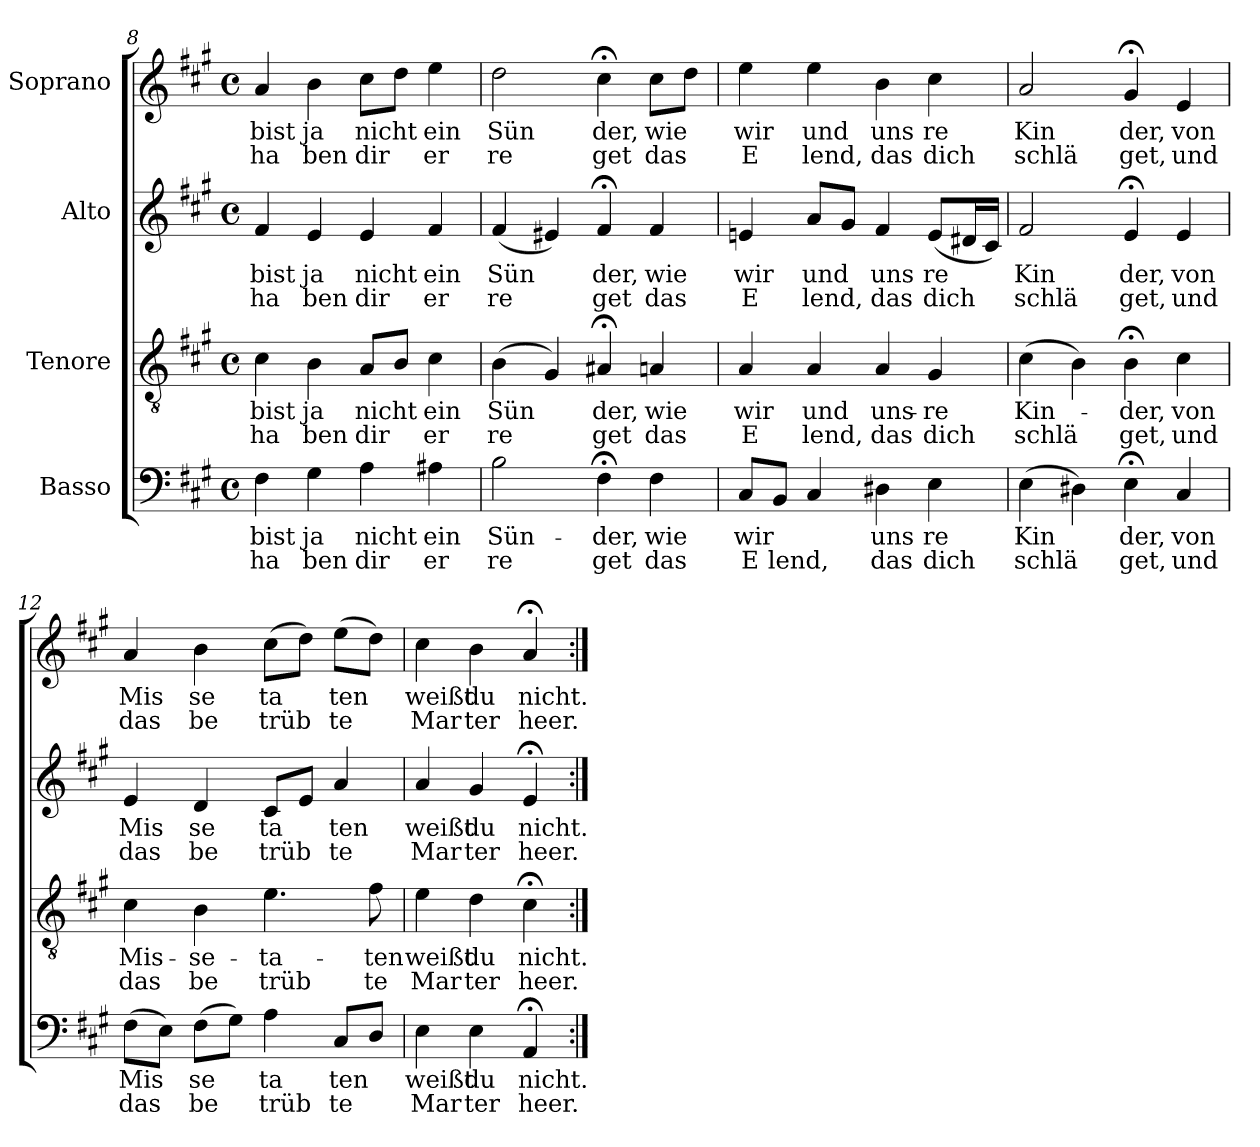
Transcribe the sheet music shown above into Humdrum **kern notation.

**kern	**text	**text	**kern	**text	**text	**kern	**text	**text	**kern	**text	**text
*part4	*part4	*part4	*part3	*part3	*part3	*part2	*part2	*part2	*part1	*part1	*part1
*staff4	*staff4	*staff4	*staff3	*staff3	*staff3	*staff2	*staff2	*staff2	*staff1	*staff1	*staff1
*I"Basso	*	*	*I"Tenore	*	*	*I"Alto	*	*	*I"Soprano	*	*
*clefF4	*	*	*clefGv2	*	*	*clefG2	*	*	*clefG2	*	*
*k[f#c#g#]	*	*	*k[f#c#g#]	*	*	*k[f#c#g#]	*	*	*k[f#c#g#]	*	*
*A:	*	*	*A:	*	*	*A:	*	*	*A:	*	*
*M4/4	*	*	*M4/4	*	*	*M4/4	*	*	*M4/4	*	*
*met(c)	*	*	*met(c)	*	*	*met(c)	*	*	*met(c)	*	*
=8	=8	=8	=8	=8	=8	=8	=8	=8	=8	=8	=8
!	!LO:LY:b:rj	!LO:LY:b:rj	!	!LO:LY:b:rj	!LO:LY:b:rj	!	!LO:LY:b:rj	!LO:LY:b:rj	!	!LO:LY:b:rj	!LO:LY:b:rj
4F#\	bist	ha	4c#\	bist	ha	4f#/	bist	ha	4a/	bist	ha
!	!LO:LY:b:rj	!LO:LY:b:rj	!	!LO:LY:b:rj	!LO:LY:b:rj	!	!LO:LY:b:rj	!LO:LY:b:rj	!	!LO:LY:b:rj	!LO:LY:b:rj
4G#\	ja	ben	4B\	ja	ben	4e/	ja	ben	4b\	ja	ben
!	!LO:LY:b:rj	!LO:LY:b:rj	!	!LO:LY:b:rj	!LO:LY:b:rj	!	!LO:LY:b:rj	!LO:LY:b:rj	!	!LO:LY:b:rj	!LO:LY:b:rj
4A\	nicht	dir	8A/L	nicht	dir	4e/	nicht	dir	8cc#\L	nicht	dir
.	.	.	8B/J	.	.	.	.	.	8dd\J	.	.
!	!LO:LY:b:rj	!LO:LY:b:rj	!	!LO:LY:b:rj	!LO:LY:b:rj	!	!LO:LY:b:rj	!LO:LY:b:rj	!	!LO:LY:b:rj	!LO:LY:b:rj
4A#X\	ein	er	4c#\	ein	er	4f#/	ein	er	4ee\	ein	er
=9	=9	=9	=9	=9	=9	=9	=9	=9	=9	=9	=9
!	!LO:LY:b:rj	!LO:LY:b:rj	!	!LO:LY:b:rj	!LO:LY:b:rj	!	!LO:LY:b:rj	!LO:LY:b:rj	!	!LO:LY:b:rj	!LO:LY:b:rj
2B\	Sün-	re	(>4B\	Sün	re	(<4f#/	Sün	re	2dd\	Sün	re
.	.	.	4G#/)	.	.	4e#X/)	.	.	.	.	.
!	!LO:LY:b:rj	!LO:LY:b:rj	!	!LO:LY:b:rj	!LO:LY:b:rj	!	!LO:LY:b:rj	!LO:LY:b:rj	!	!LO:LY:b:rj	!LO:LY:b:rj
4F#;<\	-der,	get	4A#X;</	der,	get	4f#;</	der,	get	4cc#;<\	der,	get
!	!LO:LY:b:rj	!LO:LY:b:rj	!	!LO:LY:b:rj	!LO:LY:b:rj	!	!LO:LY:b:rj	!LO:LY:b:rj	!	!LO:LY:b:rj	!LO:LY:b:rj
4F#\	wie	das	4An/	wie	das	4f#/	wie	das	8cc#\L	wie	das
.	.	.	.	.	.	.	.	.	8dd\J	.	.
!!LO:PB:g=z
=10	=10	=10	=10	=10	=10	=10	=10	=10	=10	=10	=10
!	!LO:LY:b:rj	!LO:LY:b:rj	!	!LO:LY:b:rj	!LO:LY:b:rj	!	!LO:LY:b:rj	!LO:LY:b:rj	!	!LO:LY:b:rj	!LO:LY:b:rj
8C#/L	wir	E	4A/	wir	E	4en/	wir	E	4ee\	wir	E
!	!	!LO:LY:b:rj	!	!	!	!	!	!	!	!	!
8BB/J	.	lend,	.	.	.	.	.	.	.	.	.
!	!	!	!	!LO:LY:b:rj	!LO:LY:b:rj	!	!LO:LY:b:rj	!LO:LY:b:rj	!	!LO:LY:b:rj	!LO:LY:b:rj
4C#/	.	.	4A/	und	lend,	8a/L	und	lend,	4ee\	und	lend,
.	.	.	.	.	.	8g#/J	.	.	.	.	.
!	!LO:LY:b:rj	!LO:LY:b:rj	!	!LO:LY:b:rj	!LO:LY:b:rj	!	!LO:LY:b:rj	!LO:LY:b:rj	!	!LO:LY:b:rj	!LO:LY:b:rj
4D#X\	uns	das	4A/	uns-	das	4f#/	uns	das	4b\	uns	das
!	!LO:LY:b:rj	!LO:LY:b:rj	!	!LO:LY:b:rj	!LO:LY:b:rj	!	!LO:LY:b:rj	!LO:LY:b:rj	!	!LO:LY:b:rj	!LO:LY:b:rj
4E\	re	dich	4G#/	-re	dich	(<8e/L	re	dich	4cc#\	re	dich
.	.	.	.	.	.	16d#X/L	.	.	.	.	.
.	.	.	.	.	.	16c#/JJ)	.	.	.	.	.
=11	=11	=11	=11	=11	=11	=11	=11	=11	=11	=11	=11
!	!LO:LY:b:rj	!LO:LY:b:rj	!	!LO:LY:b:rj	!LO:LY:b:rj	!	!LO:LY:b:rj	!LO:LY:b:rj	!	!LO:LY:b:rj	!LO:LY:b:rj
(>4E\	Kin	schlä	(>4c#\	Kin-	schlä	2f#/	Kin	schlä	2a/	Kin	schlä
4D#X\)	.	.	4B\)	.	.	.	.	.	.	.	.
!	!LO:LY:b:rj	!LO:LY:b:rj	!	!LO:LY:b:rj	!LO:LY:b:rj	!	!LO:LY:b:rj	!LO:LY:b:rj	!	!LO:LY:b:rj	!LO:LY:b:rj
4E;<\	der,	get,	4B;<\	-der,	get,	4e;</	der,	get,	4g#;</	der,	get,
!	!LO:LY:b:rj	!LO:LY:b:rj	!	!LO:LY:b:rj	!LO:LY:b:rj	!	!LO:LY:b:rj	!LO:LY:b:rj	!	!LO:LY:b:rj	!LO:LY:b:rj
4C#/	von	und	4c#\	von	und	4e/	von	und	4e/	von	und
=12	=12	=12	=12	=12	=12	=12	=12	=12	=12	=12	=12
!	!LO:LY:b:rj	!LO:LY:b:rj	!	!LO:LY:b:rj	!LO:LY:b:rj	!	!LO:LY:b:rj	!LO:LY:b:rj	!	!LO:LY:b:rj	!LO:LY:b:rj
(>8F#\L	Mis	das	4c#\	Mis-	das	4e/	Mis	das	4a/	Mis	das
8E\J)	.	.	.	.	.	.	.	.	.	.	.
!	!LO:LY:b:rj	!LO:LY:b:rj	!	!LO:LY:b:rj	!LO:LY:b:rj	!	!LO:LY:b:rj	!LO:LY:b:rj	!	!LO:LY:b:rj	!LO:LY:b:rj
(>8F#\L	se	be	4B\	-se-	be	4d/	se	be	4b\	se	be
8G#\J)	.	.	.	.	.	.	.	.	.	.	.
!	!LO:LY:b:rj	!LO:LY:b:rj	!	!LO:LY:b:rj	!LO:LY:b:rj	!	!LO:LY:b:rj	!LO:LY:b:rj	!	!LO:LY:b:rj	!LO:LY:b:rj
4A\	ta	trüb	4.e\	-ta-	trüb	8c#/L	ta	trüb	(>8cc#\L	ta	trüb
.	.	.	.	.	.	8e/J	.	.	8dd\J)	.	.
!	!LO:LY:b:rj	!LO:LY:b:rj	!	!	!	!	!LO:LY:b:rj	!LO:LY:b:rj	!	!LO:LY:b:rj	!LO:LY:b:rj
8C#/L	ten	te	.	.	.	4a/	ten	te	(>8ee\L	ten	te
!	!	!	!	!LO:LY:b:rj	!LO:LY:b:rj	!	!	!	!	!	!
8D/J	.	.	8f#\	-ten	te	.	.	.	8dd\J)	.	.
=13	=13	=13	=13	=13	=13	=13	=13	=13	=13	=13	=13
!	!LO:LY:b:rj	!LO:LY:b:rj	!	!LO:LY:b:rj	!LO:LY:b:rj	!	!LO:LY:b:rj	!LO:LY:b:rj	!	!LO:LY:b:rj	!LO:LY:b:rj
4E\	weißt	Mar	4e\	weißt	Mar	4a/	weißt	Mar	4cc#\	weißt	Mar
!	!LO:LY:b:rj	!LO:LY:b:rj	!	!LO:LY:b:rj	!LO:LY:b:rj	!	!LO:LY:b:rj	!LO:LY:b:rj	!	!LO:LY:b:rj	!LO:LY:b:rj
4E\	du	ter	4d\	du	ter	4g#/	du	ter	4b\	du	ter
!	!LO:LY:b:rj	!LO:LY:b:rj	!	!LO:LY:b:rj	!LO:LY:b:rj	!	!LO:LY:b:rj	!LO:LY:b:rj	!	!LO:LY:b:rj	!LO:LY:b:rj
4AA;</	nicht.	heer.	4c#;<\	nicht.	heer.	4e;</	nicht.	heer.	4a;</	nicht.	heer.
=:|!	=:|!	=:|!	=:|!	=:|!	=:|!	=:|!	=:|!	=:|!	=:|!	=:|!	=:|!
*-	*-	*-	*-	*-	*-	*-	*-	*-	*-	*-	*-
